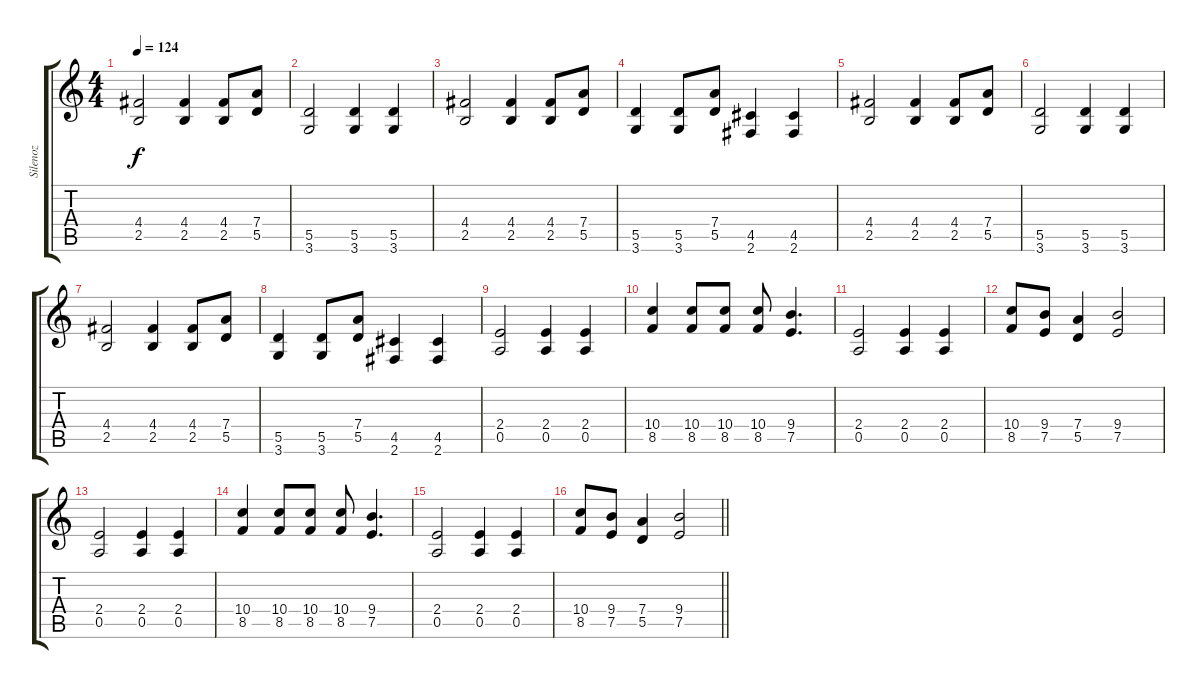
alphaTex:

\track ("Silenoz" "Silenoz") {instrument distortionguitar}
\staff {score tabs}
\tuning (E4 B3 G3 D3 A2 E2) {hide}
\ts (4 4)
\tempo 124
\clef g2
\ks c
(4.4 2.5).2{dy f} (4.4 2.5).4 (4.4 2.5).8 (7.4 5.5).8 |
(5.5 3.6).2 (5.5 3.6).4 (5.5 3.6).4 |
(4.4 2.5).2 (4.4 2.5).4 (4.4 2.5).8 (7.4 5.5).8 |
(5.5 3.6).4 (5.5 3.6).8 (7.4 5.5).8 (4.5 2.6).4 (4.5 2.6).4 |
(4.4 2.5).2 (4.4 2.5).4 (4.4 2.5).8 (7.4 5.5).8 |
(5.5 3.6).2 (5.5 3.6).4 (5.5 3.6).4 |
(4.4 2.5).2 (4.4 2.5).4 (4.4 2.5).8 (7.4 5.5).8 |
(5.5 3.6).4 (5.5 3.6).8 (7.4 5.5).8 (4.5 2.6).4 (4.5 2.6).4 |
(2.4 0.5).2 (2.4 0.5).4 (2.4 0.5).4 |
(10.4 8.5).4 (10.4 8.5).8 (10.4 8.5).8 (10.4 8.5).8 (9.4 7.5).4{d} |
(2.4 0.5).2 (2.4 0.5).4 (2.4 0.5).4 |
(10.4 8.5).8 (9.4 7.5).8 (7.4 5.5).4 (9.4 7.5).2 |
(2.4 0.5).2 (2.4 0.5).4 (2.4 0.5).4 |
(10.4 8.5).4 (10.4 8.5).8 (10.4 8.5).8 (10.4 8.5).8 (9.4 7.5).4{d} |
(2.4 0.5).2 (2.4 0.5).4 (2.4 0.5).4 |
\barLineRight lightlight
(10.4 8.5).8 (9.4 7.5).8 (7.4 5.5).4 (9.4 7.5).2
